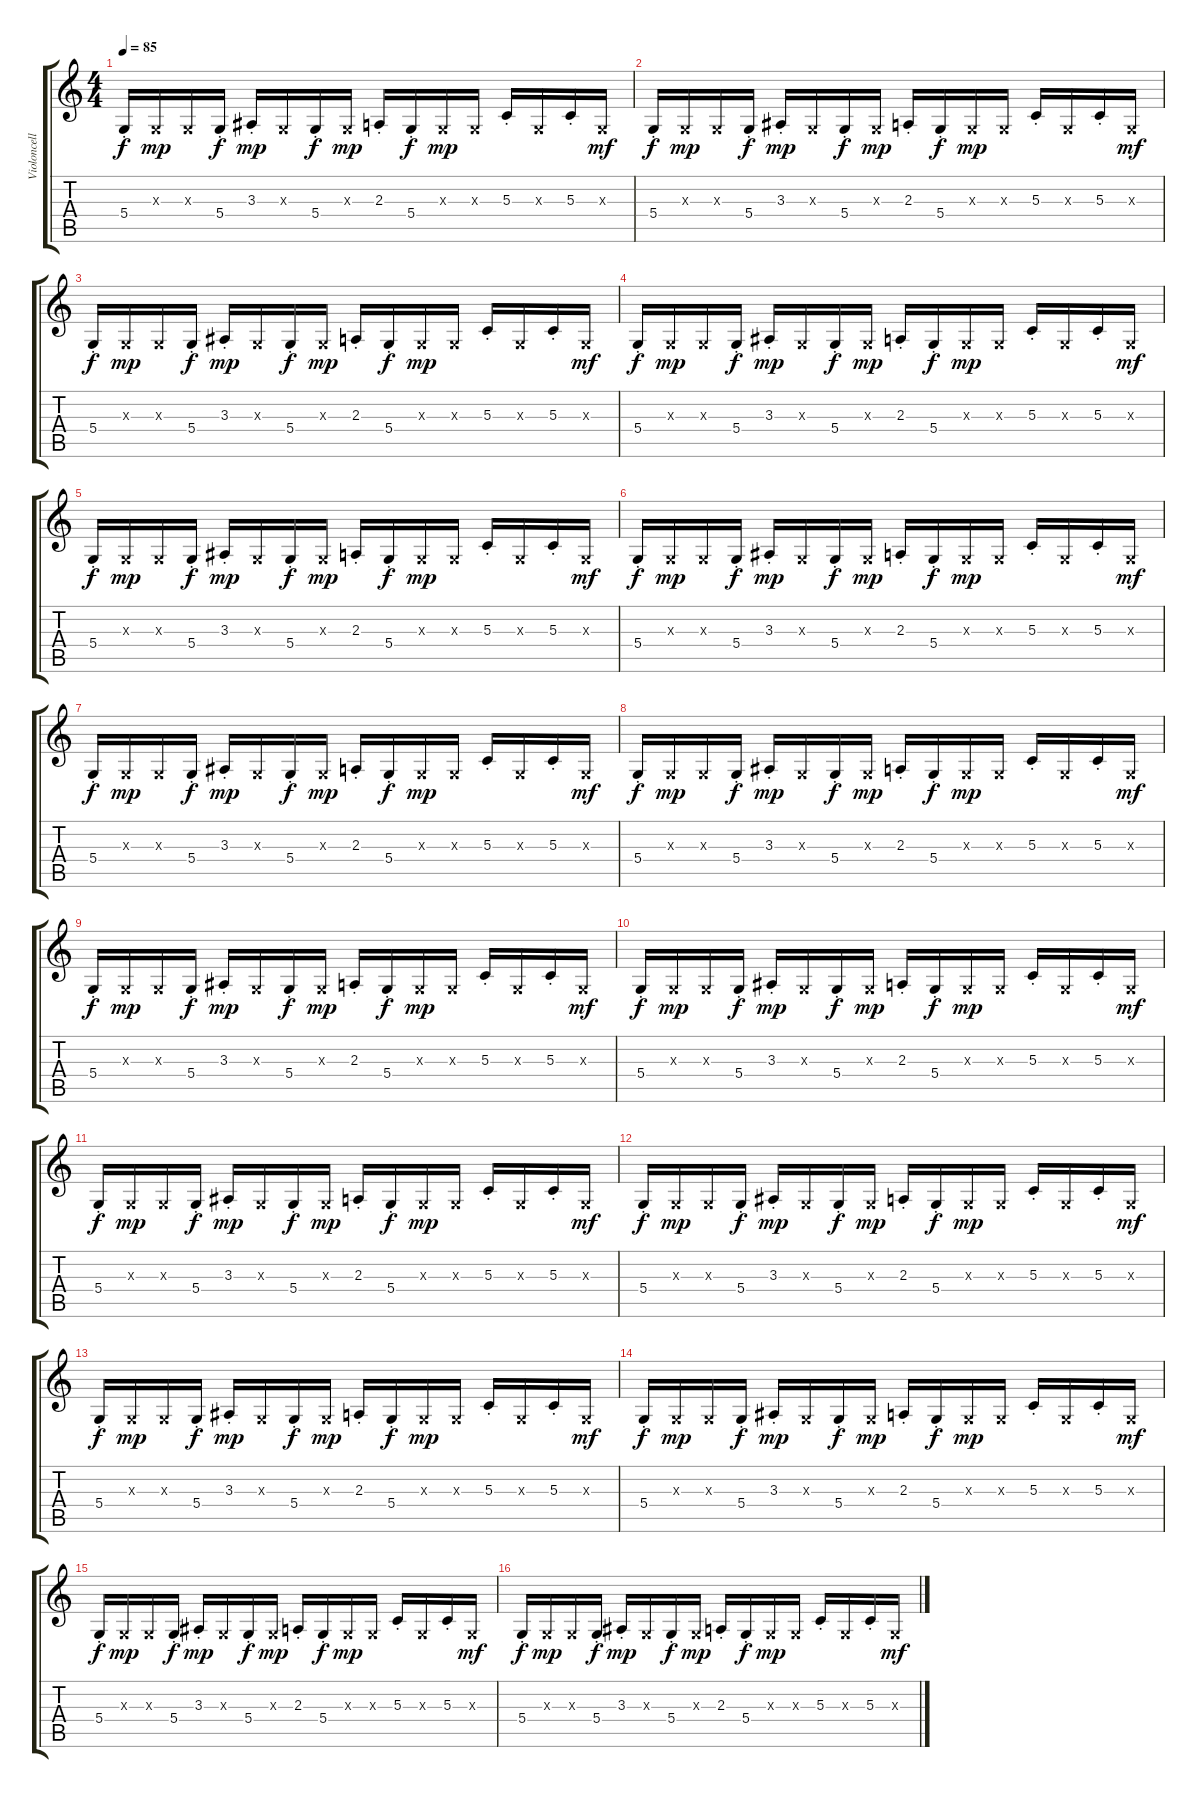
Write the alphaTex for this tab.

\track ("Violoncelle" "Violoncell") {instrument cello}
\staff {score tabs}
\tuning (E4 B3 G3 D3 A2 E2) {hide}
\ts (4 4)
\tempo 85
\clef g2
\ks c
5.4{st}.16{dy f instrument cello} 0.3{x}.16{dy mp} 0.3{x}.16 5.4{st}.16{dy f} 3.3{st}.16{dy mp} 0.3{x}.16 5.4{st}.16{dy f} 0.3{x}.16{dy mp} 2.3{st}.16 5.4{st}.16{dy f} 0.3{x}.16{dy mp} 0.3{x}.16 5.3{st}.16 0.3{x}.16 5.3{st}.16 0.3{x}.16{dy mf} |
5.4{st}.16{dy f} 0.3{x}.16{dy mp} 0.3{x}.16 5.4{st}.16{dy f} 3.3{st}.16{dy mp} 0.3{x}.16 5.4{st}.16{dy f} 0.3{x}.16{dy mp} 2.3{st}.16 5.4{st}.16{dy f} 0.3{x}.16{dy mp} 0.3{x}.16 5.3{st}.16 0.3{x}.16 5.3{st}.16 0.3{x}.16{dy mf} |
5.4{st}.16{dy f} 0.3{x}.16{dy mp} 0.3{x}.16 5.4{st}.16{dy f} 3.3{st}.16{dy mp} 0.3{x}.16 5.4{st}.16{dy f} 0.3{x}.16{dy mp} 2.3{st}.16 5.4{st}.16{dy f} 0.3{x}.16{dy mp} 0.3{x}.16 5.3{st}.16 0.3{x}.16 5.3{st}.16 0.3{x}.16{dy mf} |
5.4{st}.16{dy f} 0.3{x}.16{dy mp} 0.3{x}.16 5.4{st}.16{dy f} 3.3{st}.16{dy mp} 0.3{x}.16 5.4{st}.16{dy f} 0.3{x}.16{dy mp} 2.3{st}.16 5.4{st}.16{dy f} 0.3{x}.16{dy mp} 0.3{x}.16 5.3{st}.16 0.3{x}.16 5.3{st}.16 0.3{x}.16{dy mf} |
5.4{st}.16{dy f} 0.3{x}.16{dy mp} 0.3{x}.16 5.4{st}.16{dy f} 3.3{st}.16{dy mp} 0.3{x}.16 5.4{st}.16{dy f} 0.3{x}.16{dy mp} 2.3{st}.16 5.4{st}.16{dy f} 0.3{x}.16{dy mp} 0.3{x}.16 5.3{st}.16 0.3{x}.16 5.3{st}.16 0.3{x}.16{dy mf} |
5.4{st}.16{dy f} 0.3{x}.16{dy mp} 0.3{x}.16 5.4{st}.16{dy f} 3.3{st}.16{dy mp} 0.3{x}.16 5.4{st}.16{dy f} 0.3{x}.16{dy mp} 2.3{st}.16 5.4{st}.16{dy f} 0.3{x}.16{dy mp} 0.3{x}.16 5.3{st}.16 0.3{x}.16 5.3{st}.16 0.3{x}.16{dy mf} |
5.4{st}.16{dy f} 0.3{x}.16{dy mp} 0.3{x}.16 5.4{st}.16{dy f} 3.3{st}.16{dy mp} 0.3{x}.16 5.4{st}.16{dy f} 0.3{x}.16{dy mp} 2.3{st}.16 5.4{st}.16{dy f} 0.3{x}.16{dy mp} 0.3{x}.16 5.3{st}.16 0.3{x}.16 5.3{st}.16 0.3{x}.16{dy mf} |
5.4{st}.16{dy f} 0.3{x}.16{dy mp} 0.3{x}.16 5.4{st}.16{dy f} 3.3{st}.16{dy mp} 0.3{x}.16 5.4{st}.16{dy f} 0.3{x}.16{dy mp} 2.3{st}.16 5.4{st}.16{dy f} 0.3{x}.16{dy mp} 0.3{x}.16 5.3{st}.16 0.3{x}.16 5.3{st}.16 0.3{x}.16{dy mf} |
5.4{st}.16{dy f} 0.3{x}.16{dy mp} 0.3{x}.16 5.4{st}.16{dy f} 3.3{st}.16{dy mp} 0.3{x}.16 5.4{st}.16{dy f} 0.3{x}.16{dy mp} 2.3{st}.16 5.4{st}.16{dy f} 0.3{x}.16{dy mp} 0.3{x}.16 5.3{st}.16 0.3{x}.16 5.3{st}.16 0.3{x}.16{dy mf} |
5.4{st}.16{dy f} 0.3{x}.16{dy mp} 0.3{x}.16 5.4{st}.16{dy f} 3.3{st}.16{dy mp} 0.3{x}.16 5.4{st}.16{dy f} 0.3{x}.16{dy mp} 2.3{st}.16 5.4{st}.16{dy f} 0.3{x}.16{dy mp} 0.3{x}.16 5.3{st}.16 0.3{x}.16 5.3{st}.16 0.3{x}.16{dy mf} |
5.4{st}.16{dy f} 0.3{x}.16{dy mp} 0.3{x}.16 5.4{st}.16{dy f} 3.3{st}.16{dy mp} 0.3{x}.16 5.4{st}.16{dy f} 0.3{x}.16{dy mp} 2.3{st}.16 5.4{st}.16{dy f} 0.3{x}.16{dy mp} 0.3{x}.16 5.3{st}.16 0.3{x}.16 5.3{st}.16 0.3{x}.16{dy mf} |
5.4{st}.16{dy f} 0.3{x}.16{dy mp} 0.3{x}.16 5.4{st}.16{dy f} 3.3{st}.16{dy mp} 0.3{x}.16 5.4{st}.16{dy f} 0.3{x}.16{dy mp} 2.3{st}.16 5.4{st}.16{dy f} 0.3{x}.16{dy mp} 0.3{x}.16 5.3{st}.16 0.3{x}.16 5.3{st}.16 0.3{x}.16{dy mf} |
5.4{st}.16{dy f} 0.3{x}.16{dy mp} 0.3{x}.16 5.4{st}.16{dy f} 3.3{st}.16{dy mp} 0.3{x}.16 5.4{st}.16{dy f} 0.3{x}.16{dy mp} 2.3{st}.16 5.4{st}.16{dy f} 0.3{x}.16{dy mp} 0.3{x}.16 5.3{st}.16 0.3{x}.16 5.3{st}.16 0.3{x}.16{dy mf} |
5.4{st}.16{dy f} 0.3{x}.16{dy mp} 0.3{x}.16 5.4{st}.16{dy f} 3.3{st}.16{dy mp} 0.3{x}.16 5.4{st}.16{dy f} 0.3{x}.16{dy mp} 2.3{st}.16 5.4{st}.16{dy f} 0.3{x}.16{dy mp} 0.3{x}.16 5.3{st}.16 0.3{x}.16 5.3{st}.16 0.3{x}.16{dy mf} |
5.4{st}.16{dy f} 0.3{x}.16{dy mp} 0.3{x}.16 5.4{st}.16{dy f} 3.3{st}.16{dy mp} 0.3{x}.16 5.4{st}.16{dy f} 0.3{x}.16{dy mp} 2.3{st}.16 5.4{st}.16{dy f} 0.3{x}.16{dy mp} 0.3{x}.16 5.3{st}.16 0.3{x}.16 5.3{st}.16 0.3{x}.16{dy mf} |
5.4{st}.16{dy f} 0.3{x}.16{dy mp} 0.3{x}.16 5.4{st}.16{dy f} 3.3{st}.16{dy mp} 0.3{x}.16 5.4{st}.16{dy f} 0.3{x}.16{dy mp} 2.3{st}.16 5.4{st}.16{dy f} 0.3{x}.16{dy mp} 0.3{x}.16 5.3{st}.16 0.3{x}.16 5.3{st}.16 0.3{x}.16{dy mf}
